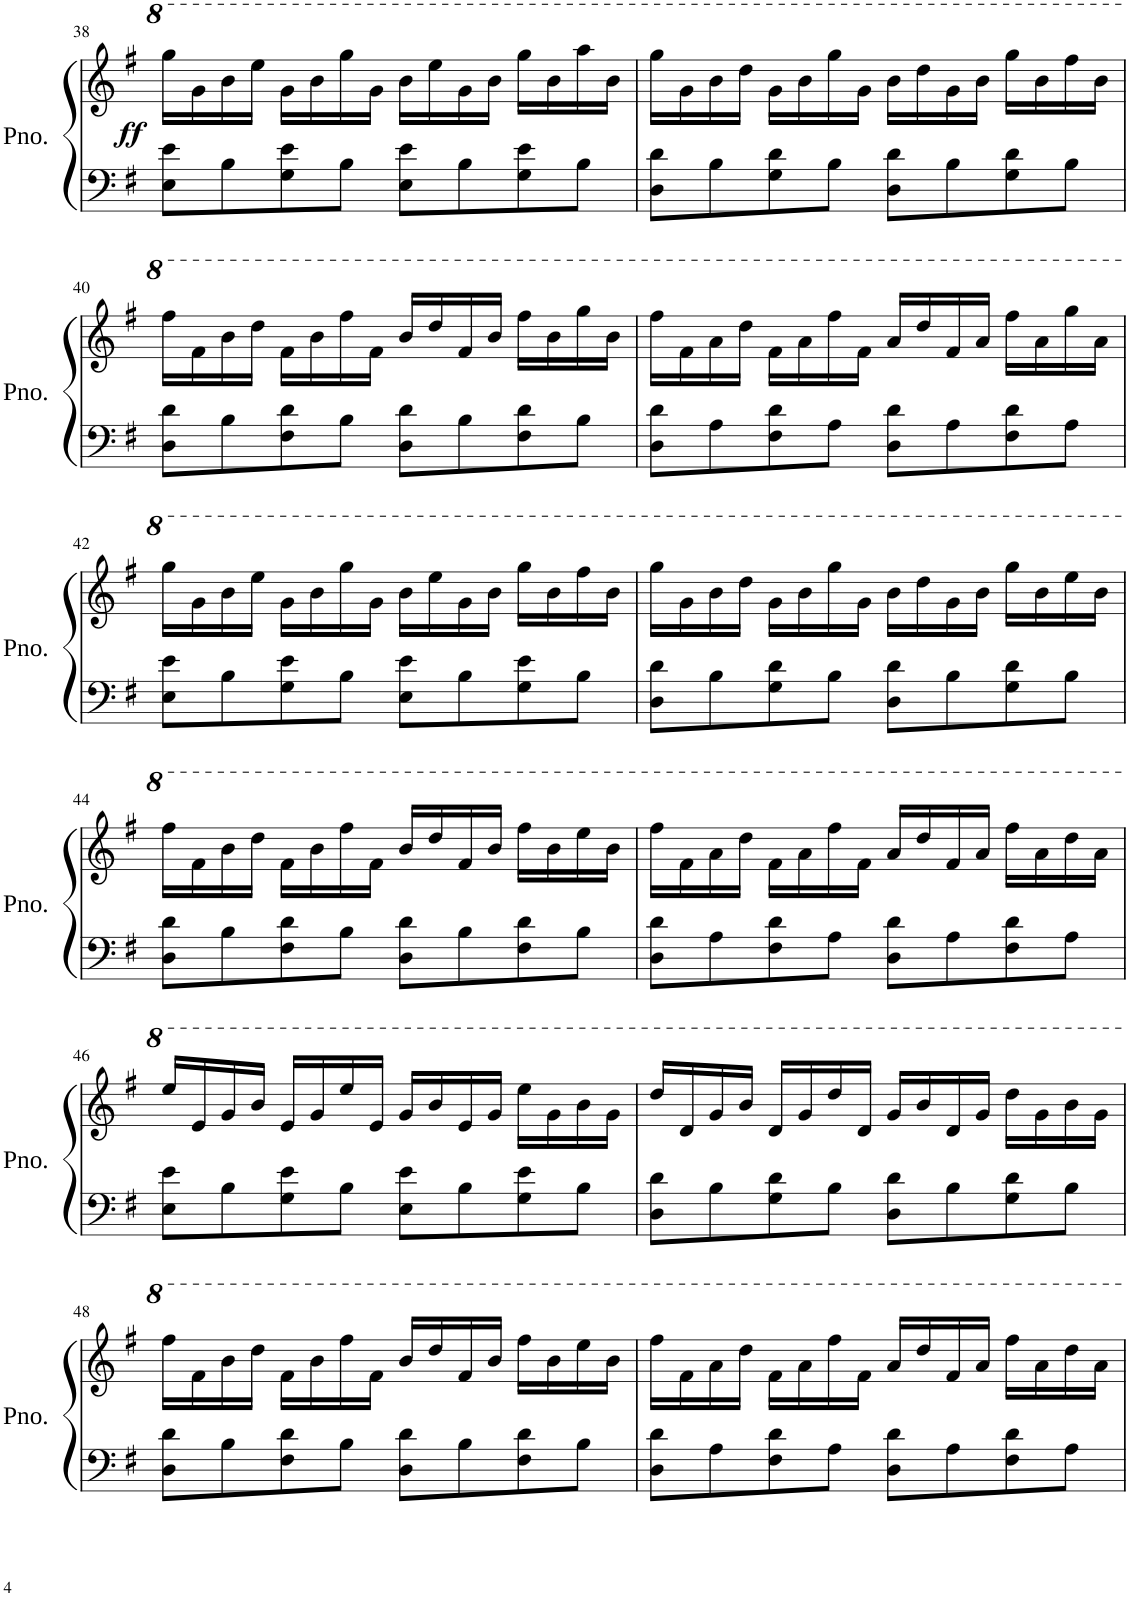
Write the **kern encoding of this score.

**kern	**kern	**dynam
*part1	*part1	*part1
*staff2	*staff1	*staff1/2
*I"Piano	*	*
*I'Pno.	*	*
!!LO:PB:g=z
*clefF4	*clefG2	*
*k[f#]	*k[f#]	*
=38	=38	=38
!	!	!LO:DY:b
8E\ 8e\L	16ggg\LL	ff
.	16gg\	.
8B\	16bb\	.
.	16eee\JJ	.
8G\ 8e\	16gg\LL	.
.	16bb\	.
8B\J	16ggg\	.
.	16gg\JJ	.
8E\ 8e\L	16bb\LL	.
.	16eee\	.
8B\	16gg\	.
.	16bb\JJ	.
8G\ 8e\	16ggg\LL	.
.	16bb\	.
8B\J	16aaa\	.
.	16bb\JJ	.
=39	=39	=39
8D\ 8d\L	16ggg\LL	.
.	16gg\	.
8B\	16bb\	.
.	16ddd\JJ	.
8G\ 8d\	16gg\LL	.
.	16bb\	.
8B\J	16ggg\	.
.	16gg\JJ	.
8D\ 8d\L	16bb\LL	.
.	16ddd\	.
8B\	16gg\	.
.	16bb\JJ	.
8G\ 8d\	16ggg\LL	.
.	16bb\	.
8B\J	16fff#\	.
.	16bb\JJ	.
!!LO:LB:g=z
=40	=40	=40
8D\ 8d\L	16fff#\LL	.
.	16ff#\	.
8B\	16bb\	.
.	16ddd\JJ	.
8F#\ 8d\	16ff#\LL	.
.	16bb\	.
8B\J	16fff#\	.
.	16ff#\JJ	.
8D\ 8d\L	16bb/LL	.
.	16ddd/	.
8B\	16ff#/	.
.	16bb/JJ	.
8F#\ 8d\	16fff#\LL	.
.	16bb\	.
8B\J	16ggg\	.
.	16bb\JJ	.
=41	=41	=41
8D\ 8d\L	16fff#\LL	.
.	16ff#\	.
8A\	16aa\	.
.	16ddd\JJ	.
8F#\ 8d\	16ff#\LL	.
.	16aa\	.
8A\J	16fff#\	.
.	16ff#\JJ	.
8D\ 8d\L	16aa/LL	.
.	16ddd/	.
8A\	16ff#/	.
.	16aa/JJ	.
8F#\ 8d\	16fff#\LL	.
.	16aa\	.
8A\J	16ggg\	.
.	16aa\JJ	.
!!LO:LB:g=z
=42	=42	=42
8E\ 8e\L	16ggg\LL	.
.	16gg\	.
8B\	16bb\	.
.	16eee\JJ	.
8G\ 8e\	16gg\LL	.
.	16bb\	.
8B\J	16ggg\	.
.	16gg\JJ	.
8E\ 8e\L	16bb\LL	.
.	16eee\	.
8B\	16gg\	.
.	16bb\JJ	.
8G\ 8e\	16ggg\LL	.
.	16bb\	.
8B\J	16fff#\	.
.	16bb\JJ	.
=43	=43	=43
8D\ 8d\L	16ggg\LL	.
.	16gg\	.
8B\	16bb\	.
.	16ddd\JJ	.
8G\ 8d\	16gg\LL	.
.	16bb\	.
8B\J	16ggg\	.
.	16gg\JJ	.
8D\ 8d\L	16bb\LL	.
.	16ddd\	.
8B\	16gg\	.
.	16bb\JJ	.
8G\ 8d\	16ggg\LL	.
.	16bb\	.
8B\J	16eee\	.
.	16bb\JJ	.
!!LO:LB:g=z
=44	=44	=44
8D\ 8d\L	16fff#\LL	.
.	16ff#\	.
8B\	16bb\	.
.	16ddd\JJ	.
8F#\ 8d\	16ff#\LL	.
.	16bb\	.
8B\J	16fff#\	.
.	16ff#\JJ	.
8D\ 8d\L	16bb/LL	.
.	16ddd/	.
8B\	16ff#/	.
.	16bb/JJ	.
8F#\ 8d\	16fff#\LL	.
.	16bb\	.
8B\J	16eee\	.
.	16bb\JJ	.
=45	=45	=45
8D\ 8d\L	16fff#\LL	.
.	16ff#\	.
8A\	16aa\	.
.	16ddd\JJ	.
8F#\ 8d\	16ff#\LL	.
.	16aa\	.
8A\J	16fff#\	.
.	16ff#\JJ	.
8D\ 8d\L	16aa/LL	.
.	16ddd/	.
8A\	16ff#/	.
.	16aa/JJ	.
8F#\ 8d\	16fff#\LL	.
.	16aa\	.
8A\J	16ddd\	.
.	16aa\JJ	.
!!LO:LB:g=z
=46	=46	=46
8E\ 8e\L	16eee/LL	.
.	16ee/	.
8B\	16gg/	.
.	16bb/JJ	.
8G\ 8e\	16ee/LL	.
.	16gg/	.
8B\J	16eee/	.
.	16ee/JJ	.
8E\ 8e\L	16gg/LL	.
.	16bb/	.
8B\	16ee/	.
.	16gg/JJ	.
8G\ 8e\	16eee\LL	.
.	16gg\	.
8B\J	16bb\	.
.	16gg\JJ	.
=47	=47	=47
8D\ 8d\L	16ddd/LL	.
.	16dd/	.
8B\	16gg/	.
.	16bb/JJ	.
8G\ 8d\	16dd/LL	.
.	16gg/	.
8B\J	16ddd/	.
.	16dd/JJ	.
8D\ 8d\L	16gg/LL	.
.	16bb/	.
8B\	16dd/	.
.	16gg/JJ	.
8G\ 8d\	16ddd\LL	.
.	16gg\	.
8B\J	16bb\	.
.	16gg\JJ	.
!!LO:LB:g=z
=48	=48	=48
8D\ 8d\L	16fff#\LL	.
.	16ff#\	.
8B\	16bb\	.
.	16ddd\JJ	.
8F#\ 8d\	16ff#\LL	.
.	16bb\	.
8B\J	16fff#\	.
.	16ff#\JJ	.
8D\ 8d\L	16bb/LL	.
.	16ddd/	.
8B\	16ff#/	.
.	16bb/JJ	.
8F#\ 8d\	16fff#\LL	.
.	16bb\	.
8B\J	16eee\	.
.	16bb\JJ	.
=49	=49	=49
8D\ 8d\L	16fff#\LL	.
.	16ff#\	.
8A\	16aa\	.
.	16ddd\JJ	.
8F#\ 8d\	16ff#\LL	.
.	16aa\	.
8A\J	16fff#\	.
.	16ff#\JJ	.
8D\ 8d\L	16aa/LL	.
.	16ddd/	.
8A\	16ff#/	.
.	16aa/JJ	.
8F#\ 8d\	16fff#\LL	.
.	16aa\	.
8A\J	16ddd\	.
.	16aa\JJ	.
=	=	=
*-	*-	*-
